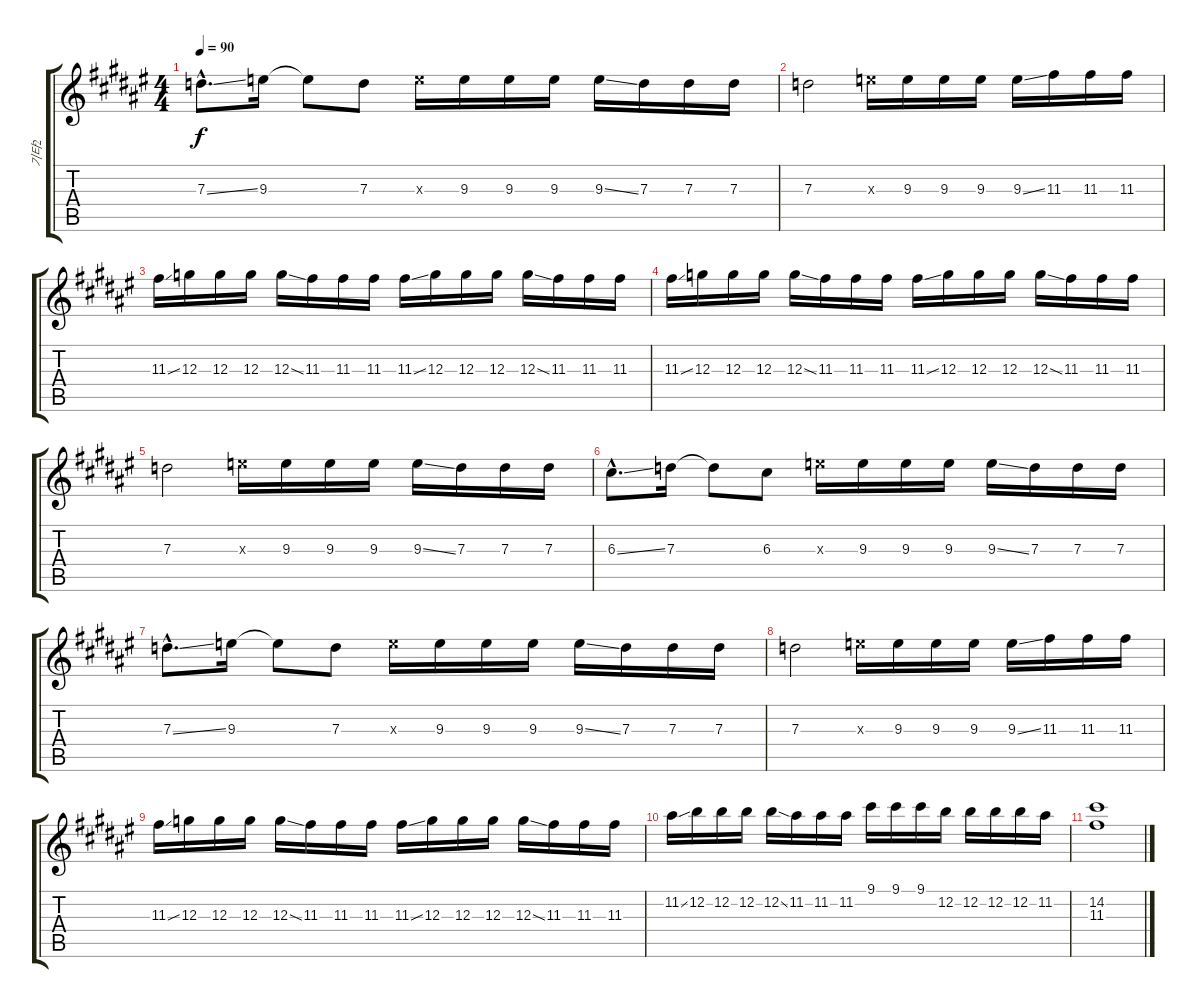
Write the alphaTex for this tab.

\track ("기타2" "기타2") {instrument acousticguitarnylon}
\staff {score tabs}
\tuning (E4 B3 G3 D3 A2 E2) {hide}
\ts (4 4)
\tempo 90
\clef g2
\ks f#
7.3{ss hac}.8{d dy f} 9.3.16 9.3{t}.8 7.3.8 9.3{x}.16 9.3.16 9.3.16 9.3.16 9.3{ss}.16 7.3.16 7.3.16 7.3.16 |
7.3.2 9.3{x}.16 9.3.16 9.3.16 9.3.16 9.3{ss}.16 11.3.16 11.3.16 11.3.16 |
11.3{ss}.16 12.3.16 12.3.16 12.3.16 12.3{ss}.16 11.3.16 11.3.16 11.3.16 11.3{ss}.16 12.3.16 12.3.16 12.3.16 12.3{ss}.16 11.3.16 11.3.16 11.3.16 |
11.3{ss}.16 12.3.16 12.3.16 12.3.16 12.3{ss}.16 11.3.16 11.3.16 11.3.16 11.3{ss}.16 12.3.16 12.3.16 12.3.16 12.3{ss}.16 11.3.16 11.3.16 11.3.16 |
7.3.2 9.3{x}.16 9.3.16 9.3.16 9.3.16 9.3{ss}.16 7.3.16 7.3.16 7.3.16 |
6.3{ss hac}.8{d} 7.3.16 7.3{t}.8 6.3.8 9.3{x}.16 9.3.16 9.3.16 9.3.16 9.3{ss}.16 7.3.16 7.3.16 7.3.16 |
7.3{ss hac}.8{d} 9.3.16 9.3{t}.8 7.3.8 9.3{x}.16 9.3.16 9.3.16 9.3.16 9.3{ss}.16 7.3.16 7.3.16 7.3.16 |
7.3.2 9.3{x}.16 9.3.16 9.3.16 9.3.16 9.3{ss}.16 11.3.16 11.3.16 11.3.16 |
11.3{ss}.16 12.3.16 12.3.16 12.3.16 12.3{ss}.16 11.3.16 11.3.16 11.3.16 11.3{ss}.16 12.3.16 12.3.16 12.3.16 12.3{ss}.16 11.3.16 11.3.16 11.3.16 |
11.2{ss}.16 12.2.16 12.2.16 12.2.16 12.2{ss}.16 11.2.16 11.2.16 11.2.16 9.1.16 9.1.16 9.1.16 12.2.16 12.2.16 12.2.16 12.2.16 11.2.16 |
(14.2 11.3).1
